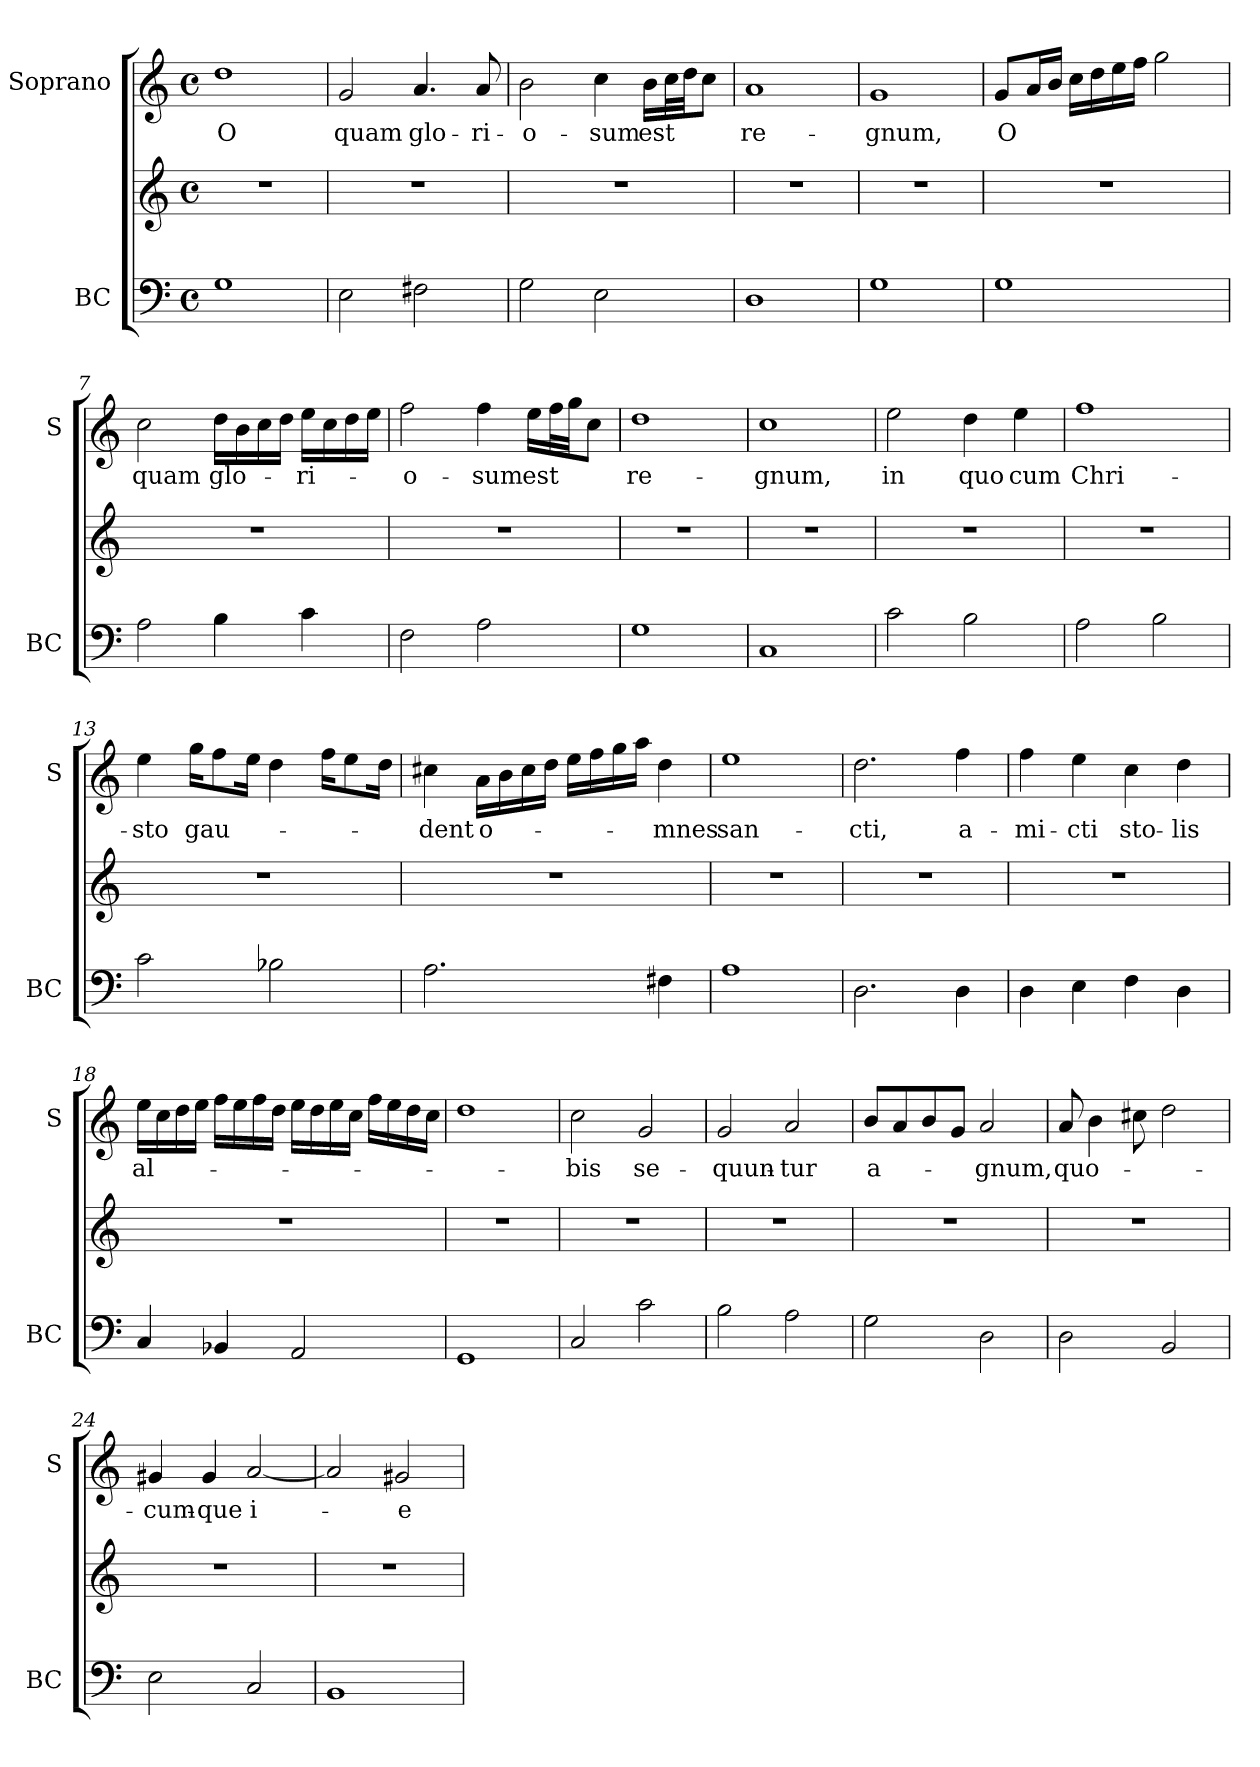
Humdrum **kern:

**kern	**kern	**kern	**text
*part2	*part2	*part1	*part1
*staff3	*staff2	*staff1	*staff1
*I"BC	*	*I"Soprano	*
*I'BC	*	*I'S	*
*clefF4	*clefG2	*clefG2	*
*k[]	*k[]	*k[]	*
*C:	*C:	*C:	*
*M4/4	*M4/4	*M4/4	*
*met(c)	*met(c)	*met(c)	*
=1	=1	=1	=1
!	!	!	!LO:LY:b
1G	1r	1dd	O
=2	=2	=2	=2
!	!	!	!LO:LY:b
2E\	1r	2g/	quam
!	!	!	!LO:LY:b
2F#X\	.	4.a/	glo-
!	!	!	!LO:LY:b
.	.	8a/	-ri-
=3	=3	=3	=3
!	!	!	!LO:LY:b
2G\	1r	2b\	-o-
!	!	!	!LO:LY:b
2E\	.	4cc\	-sum
!	!	!	!LO:LY:b
.	.	16b\LL	est
.	.	32cc\L	.
.	.	32dd\JJ	.
.	.	8cc\J	.
=4	=4	=4	=4
!	!	!	!LO:LY:b
1D	1r	1a	re-
=5	=5	=5	=5
!	!	!	!LO:LY:b
1G	1r	1g	-gnum,
=6	=6	=6	=6
!	!	!	!LO:LY:b
1G	1r	8g/L	O
.	.	16a/L	.
.	.	16b/JJ	.
.	.	16cc\LL	.
.	.	16dd\	.
.	.	16ee\	.
.	.	16ff\JJ	.
.	.	2gg\	.
!!LO:LB:g=z
=7	=7	=7	=7
!	!	!	!LO:LY:b
2A\	1r	2cc\	quam
!	!	!	!LO:LY:b
4B\	.	16dd\LL	glo-
.	.	16b\	.
.	.	16cc\	.
.	.	16dd\JJ	.
!	!	!	!LO:LY:b
4c\	.	16ee\LL	-ri-
.	.	16cc\	.
.	.	16dd\	.
.	.	16ee\JJ	.
=8	=8	=8	=8
!	!	!	!LO:LY:b
2F\	1r	2ff\	-o-
!	!	!	!LO:LY:b
2A\	.	4ff\	-sum
!	!	!	!LO:LY:b
.	.	16ee\LL	est
.	.	32ff\L	.
.	.	32gg\JJ	.
.	.	8cc\J	.
=9	=9	=9	=9
!	!	!	!LO:LY:b
1G	1r	1dd	re-
=10	=10	=10	=10
!	!	!	!LO:LY:b
1C	1r	1cc	-gnum,
=11	=11	=11	=11
!	!	!	!LO:LY:b
2c\	1r	2ee\	in
!	!	!	!LO:LY:b
2B\	.	4dd\	quo
!	!	!	!LO:LY:b
.	.	4ee\	cum
=12	=12	=12	=12
!	!	!	!LO:LY:b
2A\	1r	1ff	Chri-
2B\	.	.	.
!!LO:LB:g=z
=13	=13	=13	=13
!	!	!	!LO:LY:b
2c\	1r	4ee\	-sto
!	!	!	!LO:LY:b
.	.	16gg\KL	gau-
.	.	8ff\	.
.	.	16ee\Jk	.
2B-X\	.	4dd\	.
.	.	16ff\KL	.
.	.	8ee\	.
.	.	16dd\Jk	.
=14	=14	=14	=14
!	!	!	!LO:LY:b
2.A\	1r	4cc#X\	-dent
!	!	!	!LO:LY:b
.	.	16a\LL	o-
.	.	16b\	.
.	.	16cc#\	.
.	.	16dd\JJ	.
.	.	16ee\LL	.
.	.	16ff\	.
.	.	16gg\	.
.	.	16aa\JJ	.
!	!	!	!LO:LY:b
4F#X\	.	4dd\	-mnes
=15	=15	=15	=15
!	!	!	!LO:LY:b
1A	1r	1ee	san-
=16	=16	=16	=16
!	!	!	!LO:LY:b
2.D\	1r	2.dd\	-cti,
!	!	!	!LO:LY:b
4D\	.	4ff\	a-
=17	=17	=17	=17
!	!	!	!LO:LY:b
4D\	1r	4ff\	-mi-
!	!	!	!LO:LY:b
4E\	.	4ee\	-cti
!	!	!	!LO:LY:b
4F\	.	4cc\	sto-
!	!	!	!LO:LY:b
4D\	.	4dd\	-lis
!!LO:PB:g=z
=18	=18	=18	=18
!	!	!	!LO:LY:b
4C/	1r	16ee\LL	al-
.	.	16cc\	.
.	.	16dd\	.
.	.	16ee\JJ	.
4BB-X/	.	16ff\LL	.
.	.	16ee\	.
.	.	16ff\	.
.	.	16dd\JJ	.
2AA/	.	16ee\LL	.
.	.	16dd\	.
.	.	16ee\	.
.	.	16cc\JJ	.
.	.	16ff\LL	.
.	.	16ee\	.
.	.	16dd\	.
.	.	16cc\JJ	.
=19	=19	=19	=19
1GG	1r	1dd	.
=20	=20	=20	=20
!	!	!	!LO:LY:b
2C/	1r	2cc\	-bis
!	!	!	!LO:LY:b
2c\	.	2g/	se-
=21	=21	=21	=21
!	!	!	!LO:LY:b
2B\	1r	2g/	-quun-
!	!	!	!LO:LY:b
2A\	.	2a/	-tur
=22	=22	=22	=22
!	!	!	!LO:LY:b
2G\	1r	8b/L	a-
.	.	8a/	.
.	.	8b/	.
.	.	8g/J	.
!	!	!	!LO:LY:b
2D\	.	2a/	-gnum,
!!LO:LB:g=z
=23	=23	=23	=23
!	!	!	!LO:LY:b
2D\	1r	8a/	quo-
.	.	4b\	.
.	.	8cc#X\	.
2BB/	.	2dd\	.
=24	=24	=24	=24
!	!	!	!LO:LY:b
2E\	1r	4g#X/	-cum-
!	!	!	!LO:LY:b
.	.	4g#/	-que
!	!	!	!LO:LY:b
2C/	.	[2a/	i-
=25	=25	=25	=25
1BB	1r	2a/]	.
!	!	!	!LO:LY:b
.	.	2g#X/	-e-
=	=	=	=
*-	*-	*-	*-
